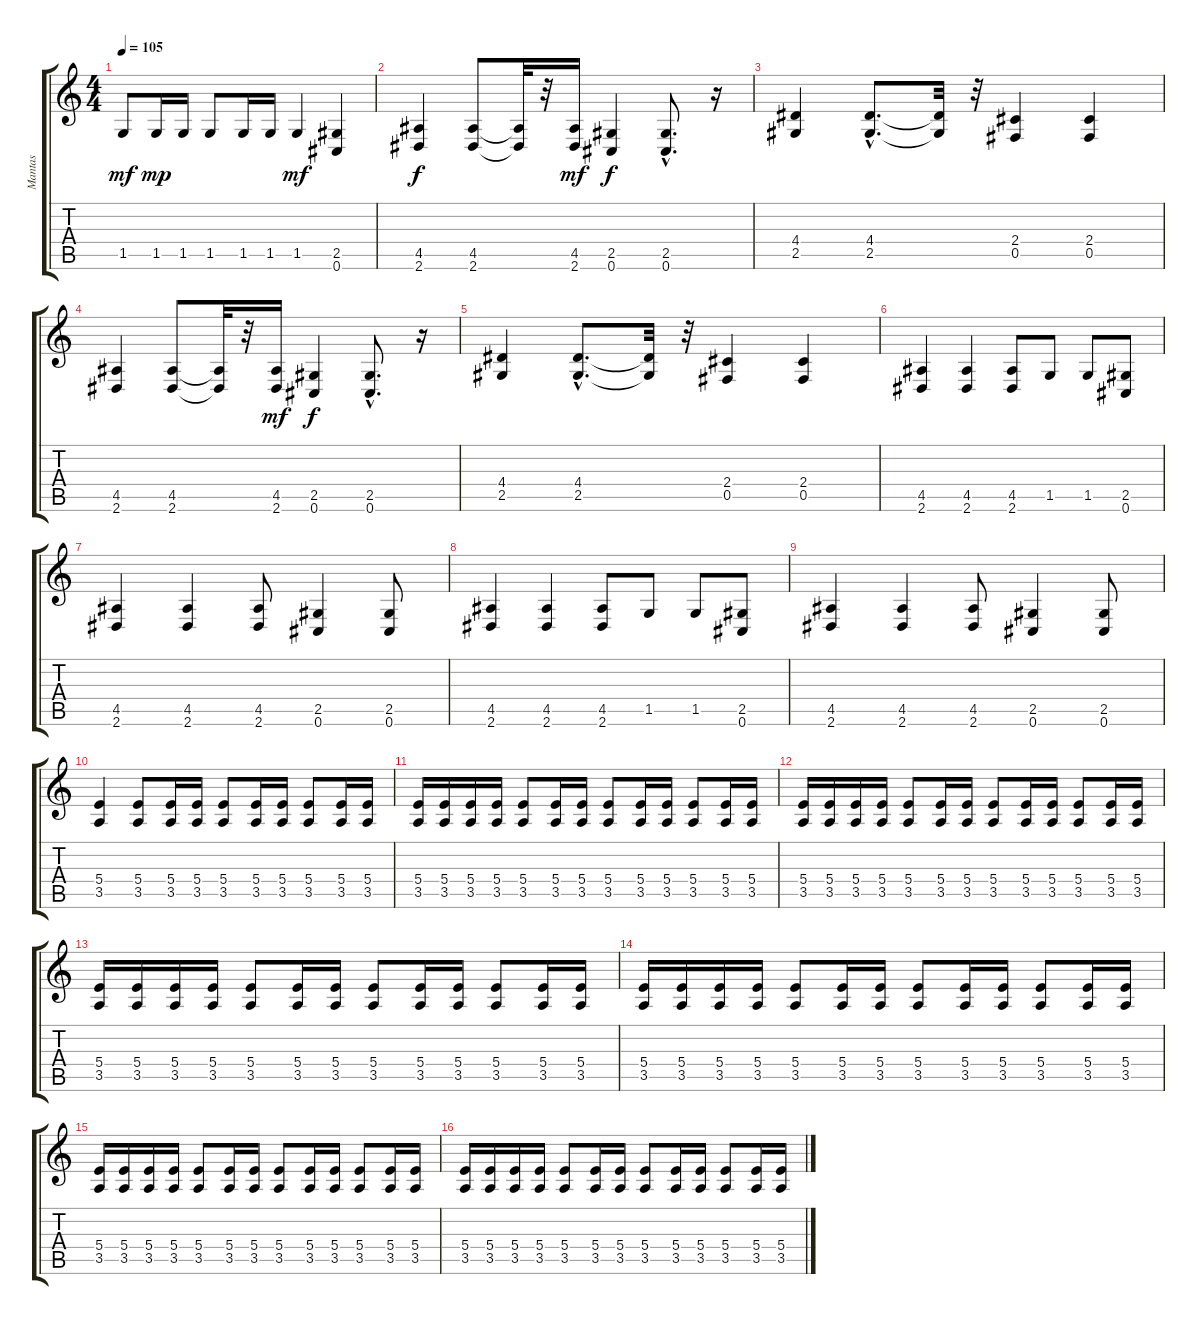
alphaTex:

\track ("Mantas" "Mantas") {instrument overdrivenguitar}
\staff {score tabs}
\tuning (Db4 Ab3 E3 B2 Gb2 Db2) {hide}
\ts (4 4)
\tempo 105
\clef g2
\ks c
1.5.8{dy mf} 1.5.16{dy mp} 1.5.16 1.5.8 1.5.16 1.5.16 1.5.4{dy mf} (2.5 0.6).4 |
(4.5 2.6).4{dy f} (4.5 2.6).8 (4.5{t} 2.6{t}).32 r.32 (4.5 2.6).16{dy mf} (2.5 0.6).4{dy f} (2.5{hac} 0.6{hac}).8{d} r.16 |
(4.4 2.5).4 (4.4{hac} 2.5{hac}).8{d} (4.4{t} 2.5{t}).32 r.32 (2.4 0.5).4 (2.4 0.5).4 |
(4.5 2.6).4 (4.5 2.6).8 (4.5{t} 2.6{t}).32 r.32 (4.5 2.6).16{dy mf} (2.5 0.6).4{dy f} (2.5{hac} 0.6{hac}).8{d} r.16 |
(4.4 2.5).4 (4.4{hac} 2.5{hac}).8{d} (4.4{t} 2.5{t}).32 r.32 (2.4 0.5).4 (2.4 0.5).4 |
(4.5 2.6).4 (4.5 2.6).4 (4.5 2.6).8 1.5.8 1.5.8 (2.5 0.6).8 |
(4.5 2.6).4 (4.5 2.6).4 (4.5 2.6).8 (2.5 0.6).4 (2.5 0.6).8 |
(4.5 2.6).4 (4.5 2.6).4 (4.5 2.6).8 1.5.8 1.5.8 (2.5 0.6).8 |
(4.5 2.6).4 (4.5 2.6).4 (4.5 2.6).8 (2.5 0.6).4 (2.5 0.6).8 |
(5.4 3.5).4 (5.4 3.5).8 (5.4 3.5).16 (5.4 3.5).16 (5.4 3.5).8 (5.4 3.5).16 (5.4 3.5).16 (5.4 3.5).8 (5.4 3.5).16 (5.4 3.5).16 |
(5.4 3.5).16 (5.4 3.5).16 (5.4 3.5).16 (5.4 3.5).16 (5.4 3.5).8 (5.4 3.5).16 (5.4 3.5).16 (5.4 3.5).8 (5.4 3.5).16 (5.4 3.5).16 (5.4 3.5).8 (5.4 3.5).16 (5.4 3.5).16 |
(5.4 3.5).16 (5.4 3.5).16 (5.4 3.5).16 (5.4 3.5).16 (5.4 3.5).8 (5.4 3.5).16 (5.4 3.5).16 (5.4 3.5).8 (5.4 3.5).16 (5.4 3.5).16 (5.4 3.5).8 (5.4 3.5).16 (5.4 3.5).16 |
(5.4 3.5).16 (5.4 3.5).16 (5.4 3.5).16 (5.4 3.5).16 (5.4 3.5).8 (5.4 3.5).16 (5.4 3.5).16 (5.4 3.5).8 (5.4 3.5).16 (5.4 3.5).16 (5.4 3.5).8 (5.4 3.5).16 (5.4 3.5).16 |
(5.4 3.5).16 (5.4 3.5).16 (5.4 3.5).16 (5.4 3.5).16 (5.4 3.5).8 (5.4 3.5).16 (5.4 3.5).16 (5.4 3.5).8 (5.4 3.5).16 (5.4 3.5).16 (5.4 3.5).8 (5.4 3.5).16 (5.4 3.5).16 |
(5.4 3.5).16 (5.4 3.5).16 (5.4 3.5).16 (5.4 3.5).16 (5.4 3.5).8 (5.4 3.5).16 (5.4 3.5).16 (5.4 3.5).8 (5.4 3.5).16 (5.4 3.5).16 (5.4 3.5).8 (5.4 3.5).16 (5.4 3.5).16 |
(5.4 3.5).16 (5.4 3.5).16 (5.4 3.5).16 (5.4 3.5).16 (5.4 3.5).8 (5.4 3.5).16 (5.4 3.5).16 (5.4 3.5).8 (5.4 3.5).16 (5.4 3.5).16 (5.4 3.5).8 (5.4 3.5).16 (5.4 3.5).16
